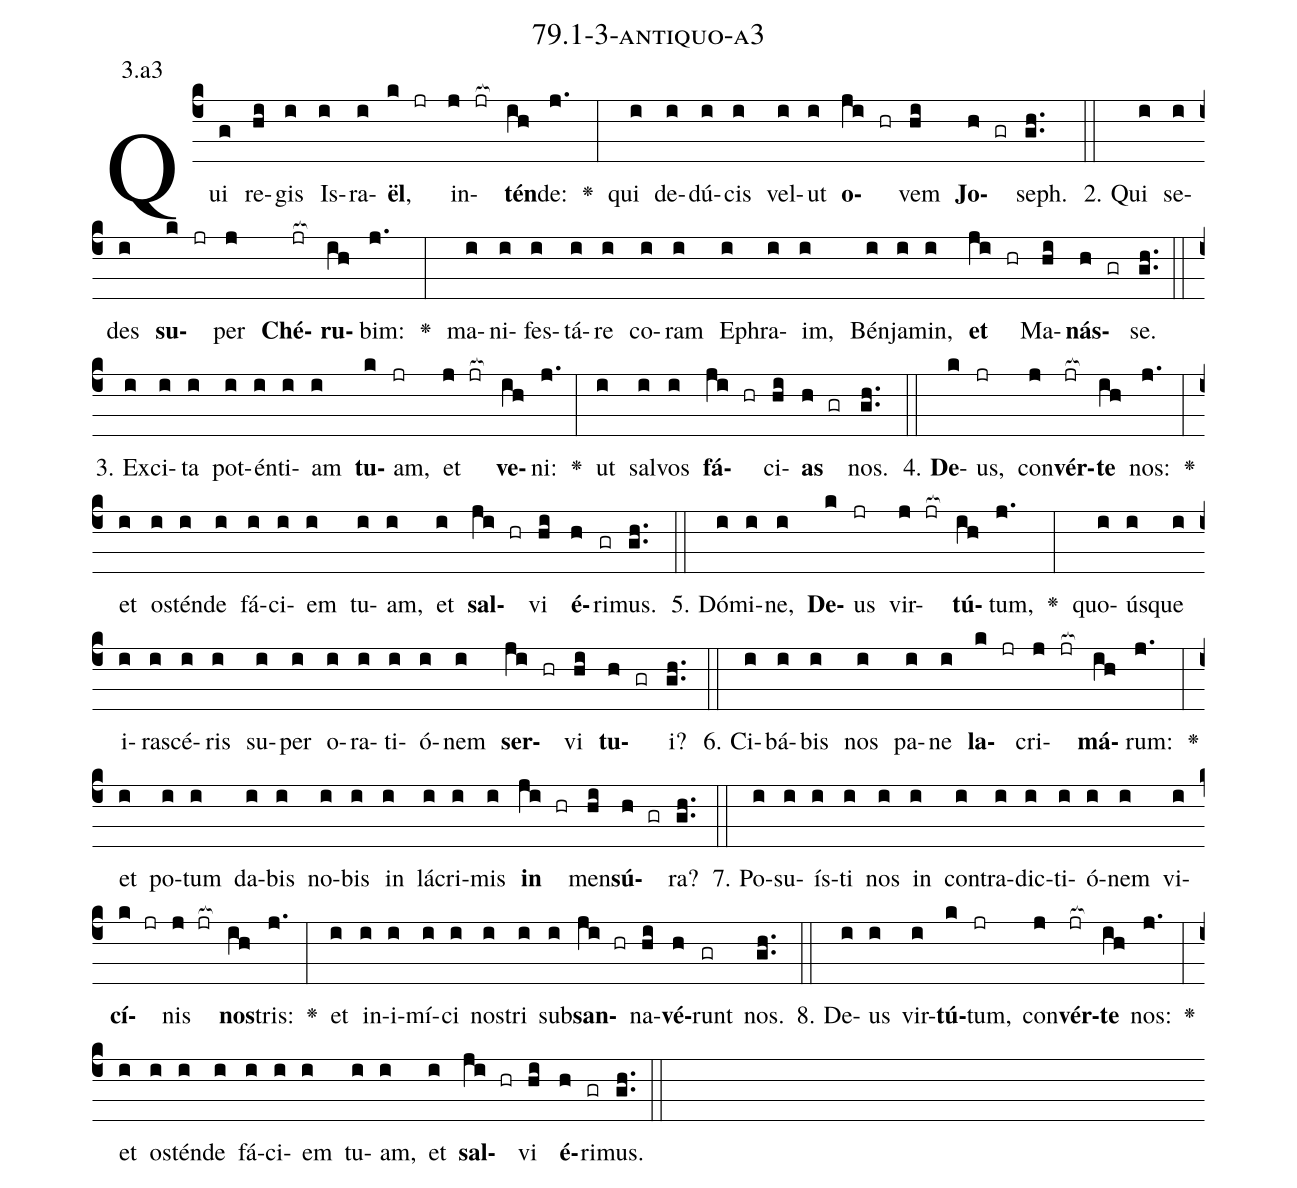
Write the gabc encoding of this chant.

name: 79.1-3-antiquo-a3;
annotation: 3.a3;
%%
(c4)Qui(g) re(hi)gis(i) Is(i)ra(i)<b>ël</b>,(k jr) in(j jr[ocb:1{])<b>tén</b>(ih[ocb:0}])de:(j.) <v>\greheightstar</v>(:) qui(i) de(i)dú(i)cis(i) vel(i)ut(i) <b>o</b>(ji hr)vem(hi) <b>Jo</b>(h gr)seph.(gh..) (::)
2. Qui(i) se(i)des(i) <b>su</b>(k jr)per(j) <b>Ché</b>(jr[ocb:1{])<b>ru</b>(ih[ocb:0}])bim:(j.) <v>\greheightstar</v>(:) ma(i)ni(i)fes(i)tá(i)re(i) co(i)ram(i) E(i)phra(i)im,(i) Bén(i)ja(i)min,(i) <b>et</b>(ji hr) Ma(hi)<b>nás</b>(h gr)se.(gh..) (::)
3. Ex(i)ci(i)ta(i) pot(i)én(i)ti(i)am(i) <b>tu</b>(k)am,(jr) et(j jr[ocb:1{]) <b>ve</b>(ih[ocb:0}])ni:(j.) <v>\greheightstar</v>(:) ut(i) sal(i)vos(i) <b>fá</b>(ji hr)ci(hi)<b>as</b>(h gr) nos.(gh..) (::)
4. <b>De</b>(k)us,(jr) con(j)<b>vér</b>(jr[ocb:1{])<b>te</b>(ih[ocb:0}]) nos:(j.) <v>\greheightstar</v>(:) et(i) os(i)tén(i)de(i) fá(i)ci(i)em(i) tu(i)am,(i) et(i) <b>sal</b>(ji hr)vi(hi) <b>é</b>(h)ri(gr)mus.(gh..) (::)
5. Dó(i)mi(i)ne,(i) <b>De</b>(k)us(jr) vir(j jr[ocb:1{])<b>tú</b>(ih[ocb:0}])tum,(j.) <v>\greheightstar</v>(:) quo(i)ús(i)que(i) i(i)ra(i)scé(i)ris(i) su(i)per(i) o(i)ra(i)ti(i)ó(i)nem(i) <b>ser</b>(ji hr)vi(hi) <b>tu</b>(h gr)i?(gh..) (::)
6. Ci(i)bá(i)bis(i) nos(i) pa(i)ne(i) <b>la</b>(k jr)cri(j jr[ocb:1{])<b>má</b>(ih[ocb:0}])rum:(j.) <v>\greheightstar</v>(:) et(i) po(i)tum(i) da(i)bis(i) no(i)bis(i) in(i) lá(i)cri(i)mis(i) <b>in</b>(ji hr) men(hi)<b>sú</b>(h gr)ra?(gh..) (::)
7. Po(i)su(i)ís(i)ti(i) nos(i) in(i) con(i)tra(i)dic(i)ti(i)ó(i)nem(i) vi(i)<b>cí</b>(k jr)nis(j jr[ocb:1{]) <b>nos</b>(ih[ocb:0}])tris:(j.) <v>\greheightstar</v>(:) et(i) in(i)i(i)mí(i)ci(i) nos(i)tri(i) sub(i)<b>san</b>(ji hr)na(hi)<b>vé</b>(h)runt(gr) nos.(gh..) (::)
8. De(i)us(i) vir(i)<b>tú</b>(k)tum,(jr) con(j)<b>vér</b>(jr[ocb:1{])<b>te</b>(ih[ocb:0}]) nos:(j.) <v>\greheightstar</v>(:) et(i) os(i)tén(i)de(i) fá(i)ci(i)em(i) tu(i)am,(i) et(i) <b>sal</b>(ji hr)vi(hi) <b>é</b>(h)ri(gr)mus.(gh..) (::)
